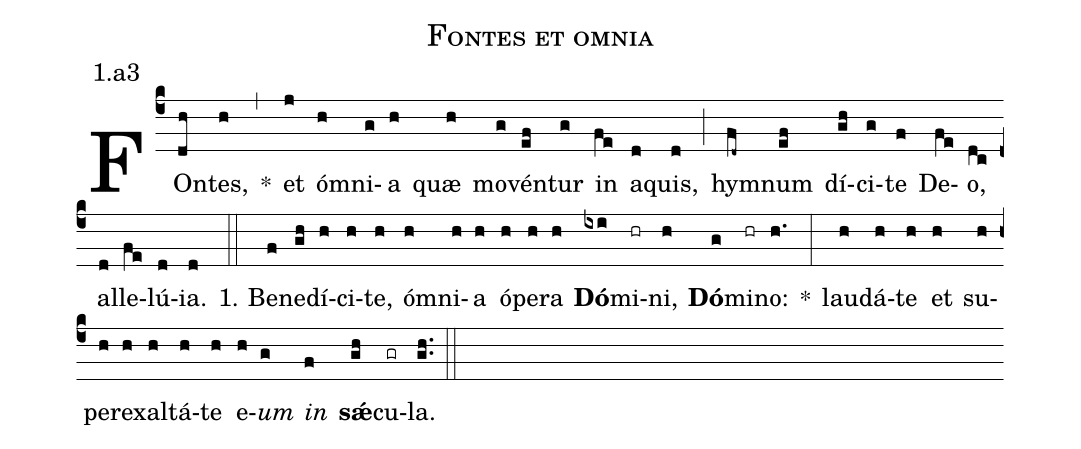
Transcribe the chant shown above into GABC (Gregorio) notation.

name:Fontes et omnia;
office-part:Antiphona;
mode:1;
annotation: 1.a3;
%%
(c4) FOn(dh)tes,(h) *(,) et(j) ó(h)mni(g)a(h) quæ(h) mo(g)vén(ef)tur(g) in(fe) a(d)quis,(d) (;) hym(fd~)num(ef) dí(gh)ci(g)te(f) De(fe)o,(dc) al(d)le(fe)lú(d)ia.(d) (::)
1. Be(f)ne(gh)dí(h)ci(h)te,(h) óm(h)ni(h)a(h) ó(h)pe(h)ra(h) <b>Dó</b>(ixi)mi(hr)ni,(h) <b>Dó</b>(g)mi(hr)no:(h.) *(:) lau(h)dá(h)te(h) et(h) su(h)per(h)ex(h)al(h)tá(h)te(h) e(h)<i>um</i>(g) <i>in</i>(f) <b>s<sp>'ae</sp></b>(gh)cu(gr)la.(gh..) (::)
